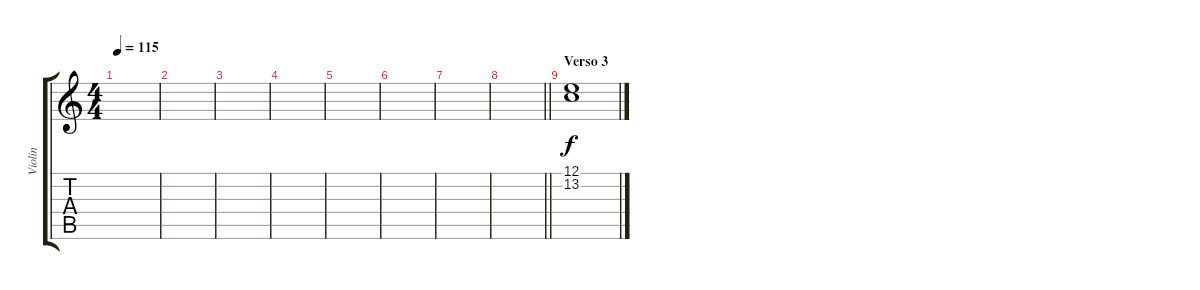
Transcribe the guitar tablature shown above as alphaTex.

\track ("Violín" "Violín") {instrument violin}
\staff {score tabs}
\tuning (E4 B3 G3 D3 A2 E2) {hide}
\ts (4 4)
\tempo 115
\clef g2
\ks c
|
|
|
|
|
|
|
\barLineRight lightlight
|
\section ("" "Verso 3")
(12.1 13.2).1
